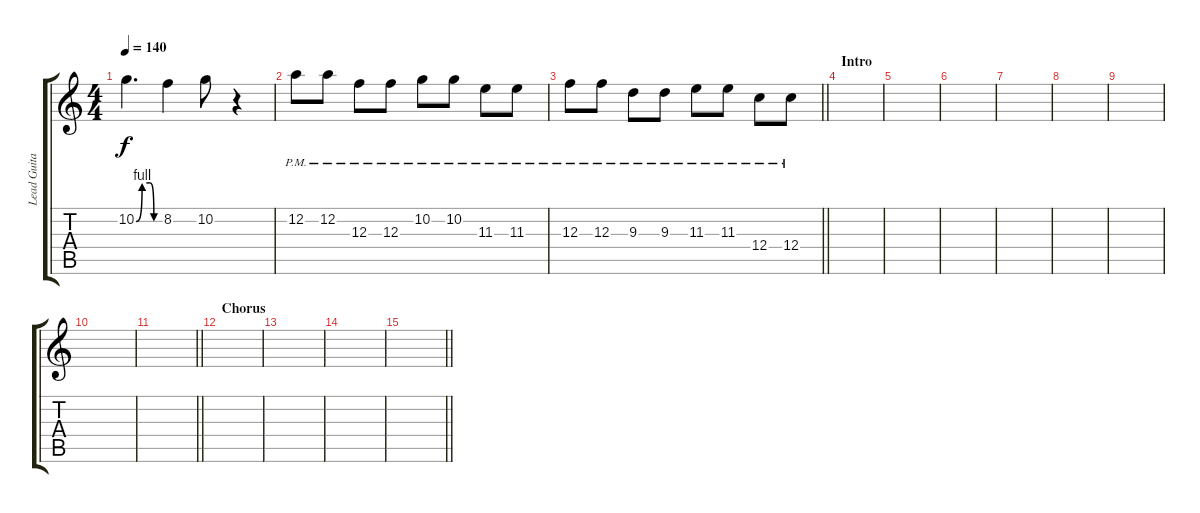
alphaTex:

\track ("Lead Guitar - Martin Sweet" "Lead Guita") {instrument distortionguitar}
\staff {score tabs}
\tuning (D4 A3 F3 C3 G2 D2) {hide}
\ts (4 4)
\tempo 140
\clef g2
\ks c
10.2{be (custom 0 0 15 4 35 4 45 0 60 0)}.4{d dy f} 8.2.4 10.2.8 r.4 |
12.2{pm}.8 12.2{pm}.8 12.3{pm}.8 12.3{pm}.8 10.2{pm}.8 10.2{pm}.8 11.3{pm}.8 11.3{pm}.8 |
\barLineRight lightlight
12.3{pm}.8 12.3{pm}.8 9.3{pm}.8 9.3{pm}.8 11.3{pm}.8 11.3{pm}.8 12.4{pm}.8 12.4{pm}.8 |
\section ("" "Intro")
|
|
|
|
|
|
|
\barLineRight lightlight
|
\section ("" "Chorus")
|
|
|
\barLineRight lightlight
